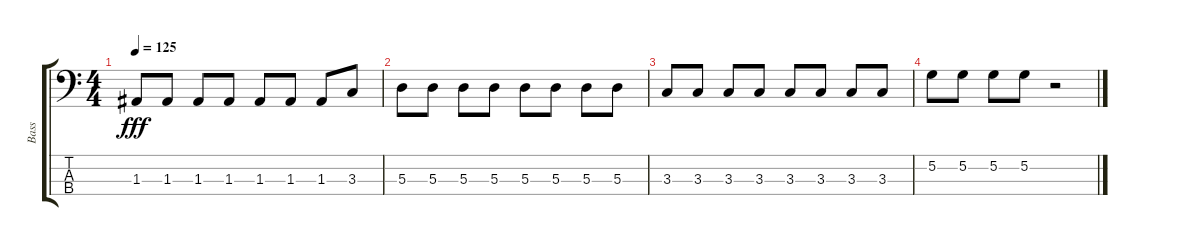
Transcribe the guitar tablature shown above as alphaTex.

\track ("Bass" "Bass") {instrument electricbassfinger}
\staff {score tabs}
\tuning (G2 D2 A1 E1) {hide}
\ts (4 4)
\tempo 125
\clef f4
\ks c
1.3.8{dy fff} 1.3.8 1.3.8 1.3.8 1.3.8 1.3.8 1.3.8 3.3.8 |
5.3.8 5.3.8 5.3.8 5.3.8 5.3.8 5.3.8 5.3.8 5.3.8 |
3.3.8 3.3.8 3.3.8 3.3.8 3.3.8 3.3.8 3.3.8 3.3.8 |
5.2.8 5.2.8 5.2.8 5.2.8 r.2
